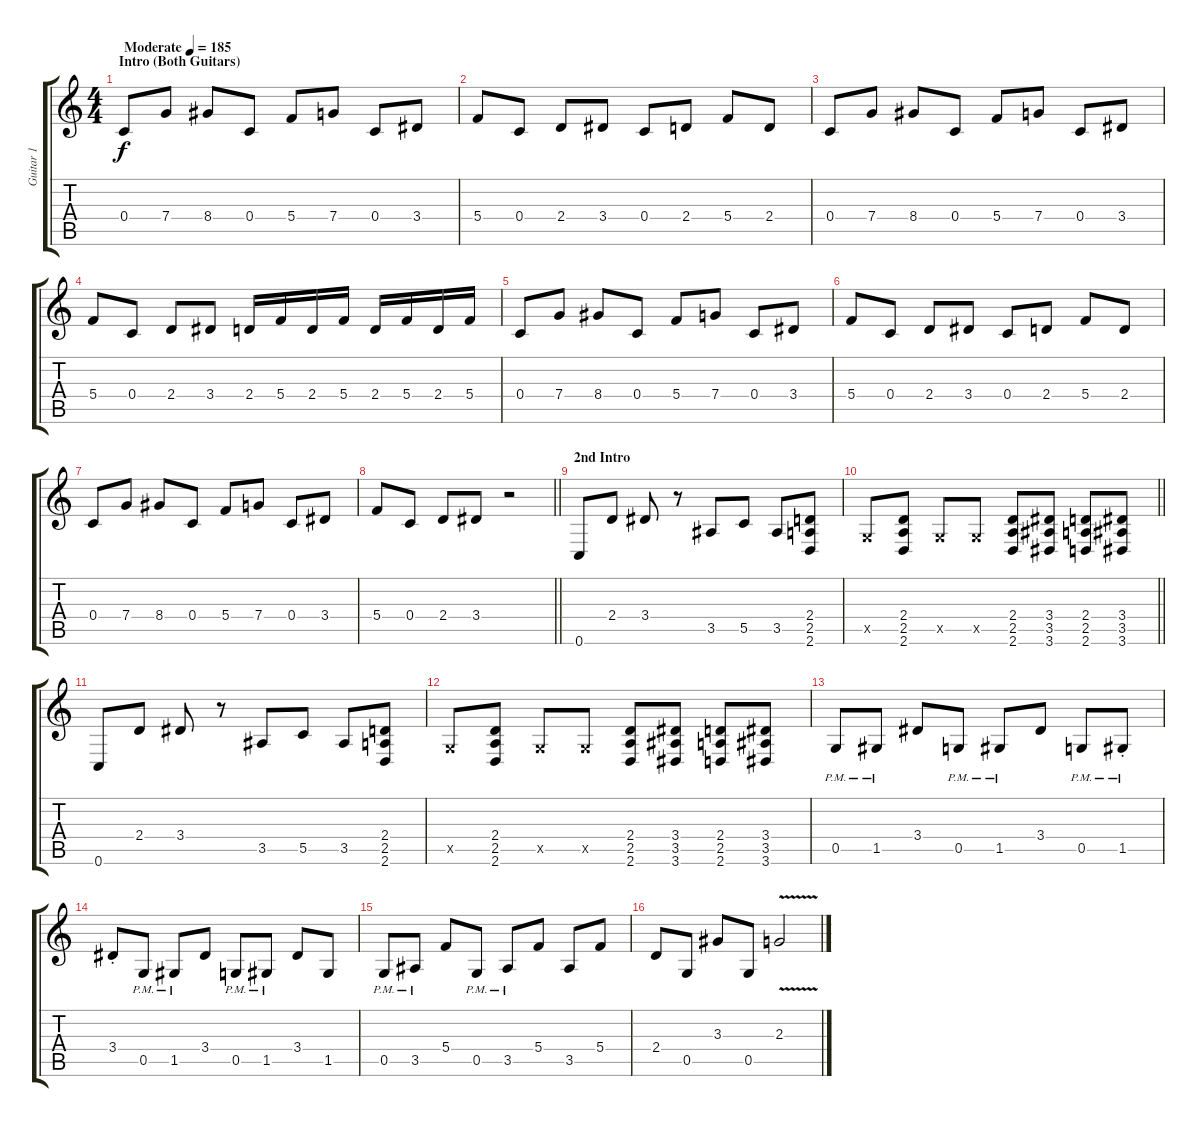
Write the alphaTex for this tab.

\track ("Guitar 1" "Guitar 1") {instrument distortionguitar}
\staff {score tabs}
\tuning (D4 A3 F3 C3 G2 C2) {hide}
\ts (4 4)
\section ("" "Intro (Both Guitars)")
\tempo (185 "Moderate")
\clef g2
\ks c
0.4.8{dy f instrument distortionguitar} 7.4.8 8.4.8 0.4.8 5.4.8 7.4.8 0.4.8 3.4.8 |
5.4.8 0.4.8 2.4.8 3.4.8 0.4.8 2.4.8 5.4.8 2.4.8 |
0.4.8 7.4.8 8.4.8 0.4.8 5.4.8 7.4.8 0.4.8 3.4.8 |
5.4.8 0.4.8 2.4.8 3.4.8 2.4.16 5.4.16 2.4.16 5.4.16 2.4.16 5.4.16 2.4.16 5.4.16 |
0.4.8 7.4.8 8.4.8 0.4.8 5.4.8 7.4.8 0.4.8 3.4.8 |
5.4.8 0.4.8 2.4.8 3.4.8 0.4.8 2.4.8 5.4.8 2.4.8 |
0.4.8 7.4.8 8.4.8 0.4.8 5.4.8 7.4.8 0.4.8 3.4.8 |
\barLineRight lightlight
5.4.8 0.4.8 2.4.8 3.4.8 r.2 |
\section ("" "2nd Intro")
0.6.8 2.4.8 3.4.8 r.8 3.5.8 5.5.8 3.5.8 (2.4 2.5 2.6).8 |
\barLineRight lightlight
0.5{x}.8 (2.4 2.5 2.6).8 0.5{x}.8 0.5{x}.8 (2.4 2.5 2.6).8 (3.4 3.5 3.6).8 (2.4 2.5 2.6).8 (3.4 3.5 3.6).8 |
\section ("" "")
0.6.8 2.4.8 3.4.8 r.8 3.5.8 5.5.8 3.5.8 (2.4 2.5 2.6).8 |
0.5{x}.8 (2.4 2.5 2.6).8 0.5{x}.8 0.5{x}.8 (2.4 2.5 2.6).8 (3.4 3.5 3.6).8 (2.4 2.5 2.6).8 (3.4 3.5 3.6).8 |
0.5{pm}.8 1.5{pm}.8 3.4.8 0.5{pm}.8 1.5{pm}.8 3.4.8 0.5{pm}.8 1.5{pm st}.8 |
3.4{st}.8 0.5{pm}.8 1.5{pm}.8 3.4.8 0.5{pm}.8 1.5{pm}.8 3.4.8 1.5.8 |
0.5{pm}.8 3.5{pm}.8 5.4.8 0.5{pm}.8 3.5{pm}.8 5.4.8 3.5.8 5.4.8 |
2.4.8 0.5.8 3.3.8 0.5.8 2.3{v}.2
